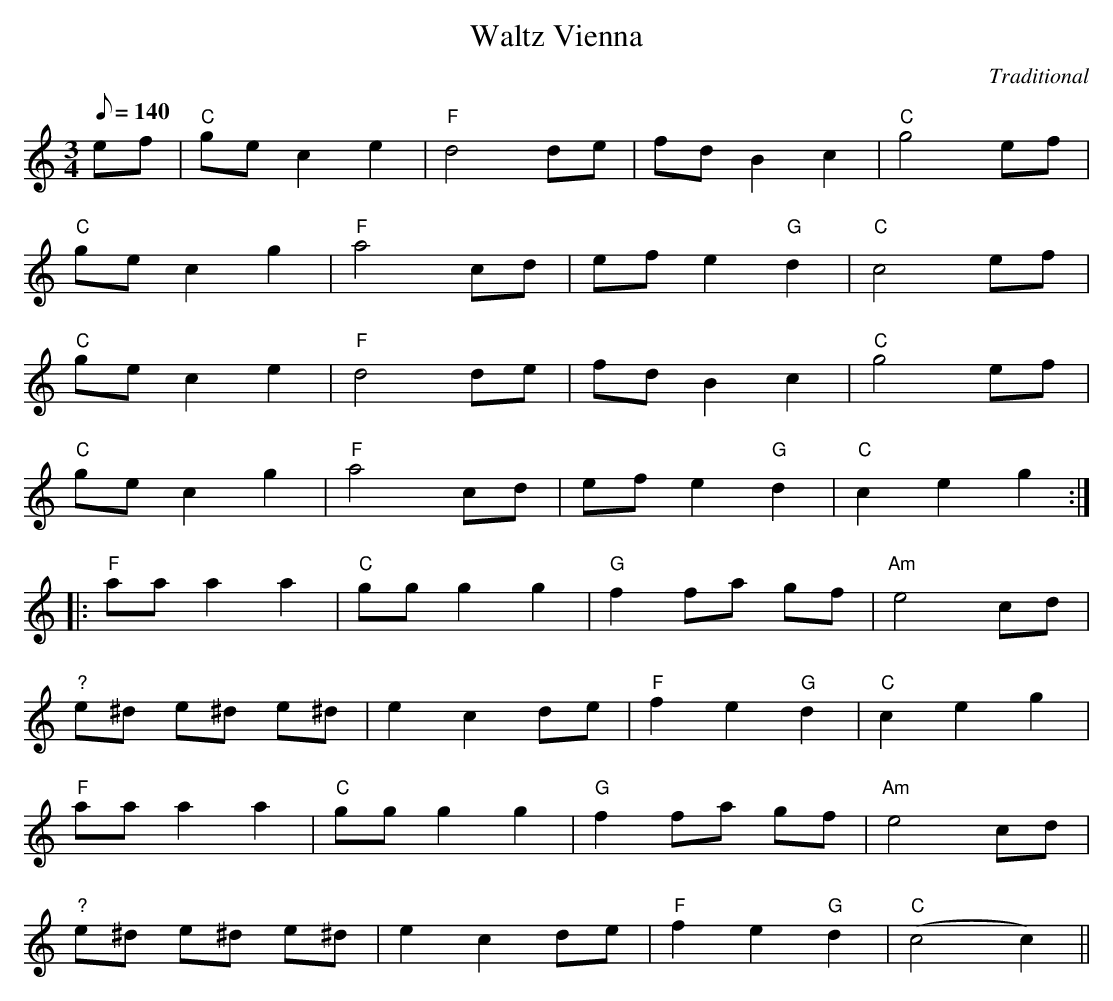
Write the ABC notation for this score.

X:1
T:Waltz Vienna
C:Traditional
M:3/4
L:1/8
Q:140
K:C
ef | "C"ge c2 e2 | "F"d4 de | fd B2 c2| "C"g4 ef |
     "C"ge c2 g2 | "F"a4 cd | ef e2 "G"d2 | "C"c4 ef |
     "C"ge c2 e2 | "F"d4 de | fd B2 c2| "C"g4 ef |
     "C"ge c2 g2 | "F"a4 cd | ef e2 "G"d2 | "C"c2 e2 g2 :||:
     "F"aa a2 a2 | "C"gg g2 g2| "G"f2 fa gf | "Am"e4 cd |
     "?"e^d e^d e^d | e2 c2 de| "F"f2 e2 "G"d2 | "C"c2 e2 g2 |
     "F"aa a2 a2 | "C"gg g2 g2| "G"f2 fa gf | "Am"e4 cd |
     "?"e^d e^d e^d | e2 c2 de| "F"f2 e2 "G"d2 | "C"(c4c2) ||
